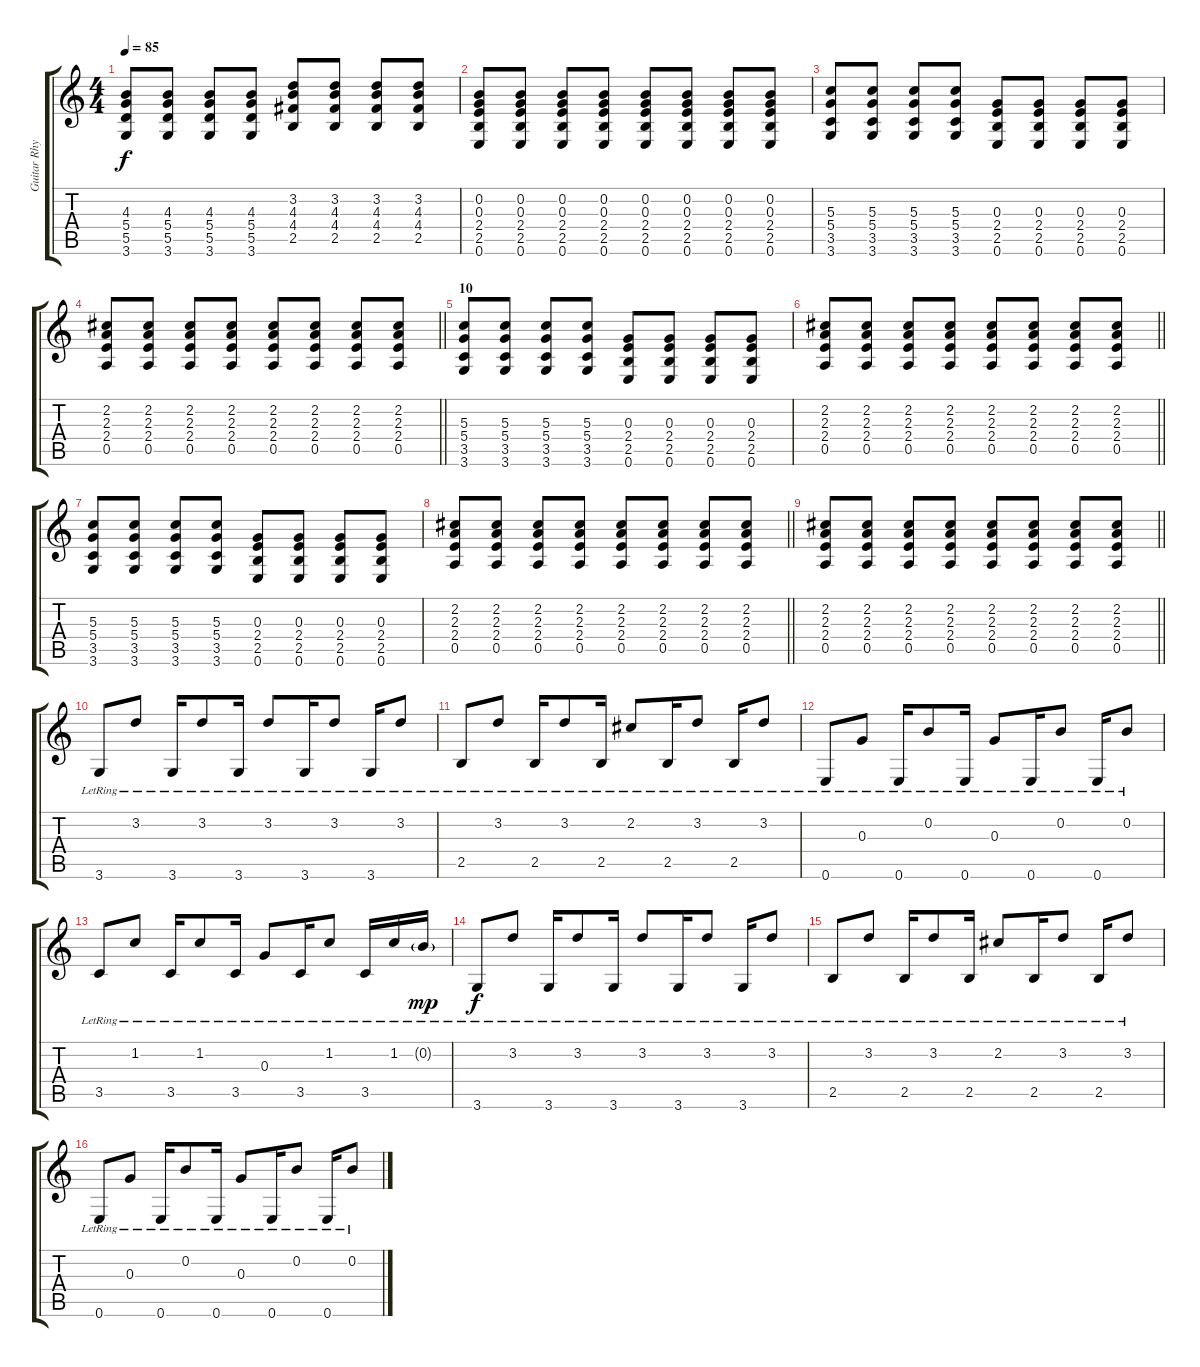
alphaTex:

\track ("Guitar Rhythm" "Guitar Rhy") {instrument acousticguitarnylon}
\staff {score tabs}
\tuning (E4 B3 G3 D3 A2 E2) {hide}
\ts (4 4)
\tempo 85
\clef g2
\ks c
(4.3 5.4 5.5 3.6).8{dy f} (4.3 5.4 5.5 3.6).8 (4.3 5.4 5.5 3.6).8 (4.3 5.4 5.5 3.6).8 (3.2 4.3 4.4 2.5).8 (3.2 4.3 4.4 2.5).8 (3.2 4.3 4.4 2.5).8 (3.2 4.3 4.4 2.5).8 |
(0.2 0.3 2.4 2.5 0.6).8 (0.2 0.3 2.4 2.5 0.6).8 (0.2 0.3 2.4 2.5 0.6).8 (0.2 0.3 2.4 2.5 0.6).8 (0.2 0.3 2.4 2.5 0.6).8 (0.2 0.3 2.4 2.5 0.6).8 (0.2 0.3 2.4 2.5 0.6).8 (0.2 0.3 2.4 2.5 0.6).8 |
(5.3 5.4 3.5 3.6).8 (5.3 5.4 3.5 3.6).8 (5.3 5.4 3.5 3.6).8 (5.3 5.4 3.5 3.6).8 (0.3 2.4 2.5 0.6).8 (0.3 2.4 2.5 0.6).8 (0.3 2.4 2.5 0.6).8 (0.3 2.4 2.5 0.6).8 |
\barLineRight lightlight
(2.2 2.3 2.4 0.5).8 (2.2 2.3 2.4 0.5).8 (2.2 2.3 2.4 0.5).8 (2.2 2.3 2.4 0.5).8 (2.2 2.3 2.4 0.5).8 (2.2 2.3 2.4 0.5).8 (2.2 2.3 2.4 0.5).8 (2.2 2.3 2.4 0.5).8 |
\section ("" "10")
(5.3 5.4 3.5 3.6).8 (5.3 5.4 3.5 3.6).8 (5.3 5.4 3.5 3.6).8 (5.3 5.4 3.5 3.6).8 (0.3 2.4 2.5 0.6).8 (0.3 2.4 2.5 0.6).8 (0.3 2.4 2.5 0.6).8 (0.3 2.4 2.5 0.6).8 |
\barLineRight lightlight
(2.2 2.3 2.4 0.5).8 (2.2 2.3 2.4 0.5).8 (2.2 2.3 2.4 0.5).8 (2.2 2.3 2.4 0.5).8 (2.2 2.3 2.4 0.5).8 (2.2 2.3 2.4 0.5).8 (2.2 2.3 2.4 0.5).8 (2.2 2.3 2.4 0.5).8 |
(5.3 5.4 3.5 3.6).8 (5.3 5.4 3.5 3.6).8 (5.3 5.4 3.5 3.6).8 (5.3 5.4 3.5 3.6).8 (0.3 2.4 2.5 0.6).8 (0.3 2.4 2.5 0.6).8 (0.3 2.4 2.5 0.6).8 (0.3 2.4 2.5 0.6).8 |
\barLineRight lightlight
(2.2 2.3 2.4 0.5).8 (2.2 2.3 2.4 0.5).8 (2.2 2.3 2.4 0.5).8 (2.2 2.3 2.4 0.5).8 (2.2 2.3 2.4 0.5).8 (2.2 2.3 2.4 0.5).8 (2.2 2.3 2.4 0.5).8 (2.2 2.3 2.4 0.5).8 |
\barLineRight lightlight
(2.2 2.3 2.4 0.5).8 (2.2 2.3 2.4 0.5).8 (2.2 2.3 2.4 0.5).8 (2.2 2.3 2.4 0.5).8 (2.2 2.3 2.4 0.5).8 (2.2 2.3 2.4 0.5).8 (2.2 2.3 2.4 0.5).8 (2.2 2.3 2.4 0.5).8 |
3.6{lr}.8 3.2{lr}.8 3.6{lr}.16 3.2{lr}.8 3.6{lr}.16 3.2{lr}.8 3.6{lr}.16 3.2{lr}.8 3.6{lr}.16 3.2{lr}.8 |
2.5{lr}.8 3.2{lr}.8 2.5{lr}.16 3.2{lr}.8 2.5{lr}.16 2.2{lr}.8 2.5{lr}.16 3.2{lr}.8 2.5{lr}.16 3.2{lr}.8 |
0.6{lr}.8 0.3{lr}.8 0.6{lr}.16 0.2{lr}.8 0.6{lr}.16 0.3{lr}.8 0.6{lr}.16 0.2{lr}.8 0.6{lr}.16 0.2{lr}.8 |
3.5{lr}.8 1.2{lr}.8 3.5{lr}.16 1.2{lr}.8 3.5{lr}.16 0.3{lr}.8 3.5{lr}.16 1.2{lr}.8 3.5{lr}.16 1.2{lr}.16 0.2{g lr}.16{dy mp} |
3.6{lr}.8{dy f} 3.2{lr}.8 3.6{lr}.16 3.2{lr}.8 3.6{lr}.16 3.2{lr}.8 3.6{lr}.16 3.2{lr}.8 3.6{lr}.16 3.2{lr}.8 |
2.5{lr}.8 3.2{lr}.8 2.5{lr}.16 3.2{lr}.8 2.5{lr}.16 2.2{lr}.8 2.5{lr}.16 3.2{lr}.8 2.5{lr}.16 3.2{lr}.8 |
0.6{lr}.8 0.3{lr}.8 0.6{lr}.16 0.2{lr}.8 0.6{lr}.16 0.3{lr}.8 0.6{lr}.16 0.2{lr}.8 0.6{lr}.16 0.2{lr}.8
